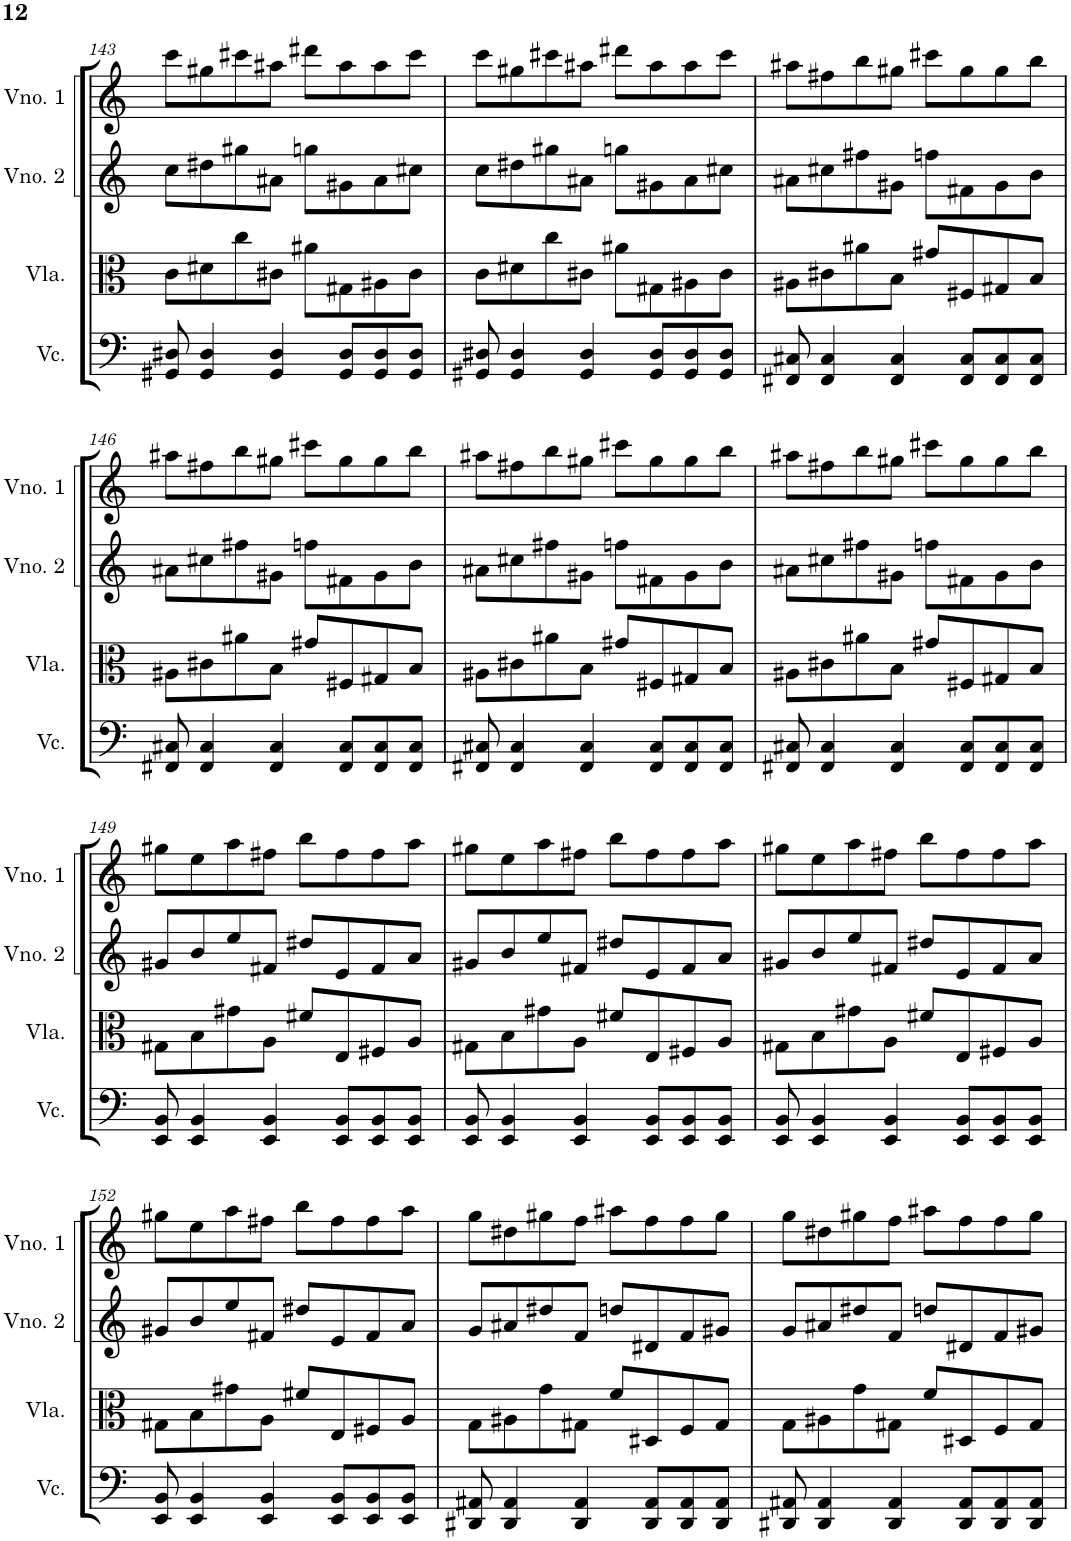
**kern	**kern	**kern	**kern
*part4	*part3	*part2	*part1
*staff4	*staff3	*staff2	*staff1
*I"Violoncelo	*I"Viola	*I"Violino 2	*I"Violino 1
*I'Vc.	*I'Vla.	*I'Vno. 2	*I'Vno. 1
!!LO:PB:g=z
*clefF4	*clefC3	*clefG2	*clefG2
*k[]	*k[]	*k[]	*k[]
*M4/4	*M4/4	*M4/4	*M4/4
=143	=143	=143	=143
8GG#X/ 8D#X/	8c\L	8cc\L	8ccc\L
4GG#/ 4D#/	8d#X\	8dd#X\	8gg#X\
.	8cc\	8gg#X\	8ccc#X\
4GG#/ 4D#/	8c#X\J	8a#X\J	8aa#X\J
.	8a#X\L	8ggn\L	8ddd#X\L
8GG#/ 8D#/L	8G#X\	8g#X\	8aa#\
8GG#/ 8D#/	8A#X\	8a#\	8aa#\
8GG#/ 8D#/J	8c#\J	8cc#X\J	8ccc#\J
=144	=144	=144	=144
8GG#X/ 8D#X/	8c\L	8cc\L	8ccc\L
4GG#/ 4D#/	8d#X\	8dd#X\	8gg#X\
.	8cc\	8gg#X\	8ccc#X\
4GG#/ 4D#/	8c#X\J	8a#X\J	8aa#X\J
.	8a#X\L	8ggn\L	8ddd#X\L
8GG#/ 8D#/L	8G#X\	8g#X\	8aa#\
8GG#/ 8D#/	8A#X\	8a#\	8aa#\
8GG#/ 8D#/J	8c#\J	8cc#X\J	8ccc#\J
=145	=145	=145	=145
8FF#X/ 8C#X/	8A#X\L	8a#X\L	8aa#X\L
4FF#/ 4C#/	8c#X\	8cc#X\	8ff#X\
.	8a#X\	8ff#X\	8bb\
4FF#/ 4C#/	8B\J	8g#X\J	8gg#X\J
.	8g#X/L	8ffn\L	8ccc#X\L
8FF#/ 8C#/L	8F#X/	8f#X\	8gg#\
8FF#/ 8C#/	8G#X/	8g#\	8gg#\
8FF#/ 8C#/J	8B/J	8b\J	8bb\J
!!LO:LB:g=z
=146	=146	=146	=146
8FF#X/ 8C#X/	8A#X\L	8a#X\L	8aa#X\L
4FF#/ 4C#/	8c#X\	8cc#X\	8ff#X\
.	8a#X\	8ff#X\	8bb\
4FF#/ 4C#/	8B\J	8g#X\J	8gg#X\J
.	8g#X/L	8ffn\L	8ccc#X\L
8FF#/ 8C#/L	8F#X/	8f#X\	8gg#\
8FF#/ 8C#/	8G#X/	8g#\	8gg#\
8FF#/ 8C#/J	8B/J	8b\J	8bb\J
=147	=147	=147	=147
8FF#X/ 8C#X/	8A#X\L	8a#X\L	8aa#X\L
4FF#/ 4C#/	8c#X\	8cc#X\	8ff#X\
.	8a#X\	8ff#X\	8bb\
4FF#/ 4C#/	8B\J	8g#X\J	8gg#X\J
.	8g#X/L	8ffn\L	8ccc#X\L
8FF#/ 8C#/L	8F#X/	8f#X\	8gg#\
8FF#/ 8C#/	8G#X/	8g#\	8gg#\
8FF#/ 8C#/J	8B/J	8b\J	8bb\J
=148	=148	=148	=148
8FF#X/ 8C#X/	8A#X\L	8a#X\L	8aa#X\L
4FF#/ 4C#/	8c#X\	8cc#X\	8ff#X\
.	8a#X\	8ff#X\	8bb\
4FF#/ 4C#/	8B\J	8g#X\J	8gg#X\J
.	8g#X/L	8ffn\L	8ccc#X\L
8FF#/ 8C#/L	8F#X/	8f#X\	8gg#\
8FF#/ 8C#/	8G#X/	8g#\	8gg#\
8FF#/ 8C#/J	8B/J	8b\J	8bb\J
!!LO:LB:g=z
=149	=149	=149	=149
8EE/ 8BB/	8G#X\L	8g#X/L	8gg#X\L
4EE/ 4BB/	8B\	8b/	8ee\
.	8g#X\	8ee/	8aa\
4EE/ 4BB/	8A\J	8f#X/J	8ff#X\J
.	8f#X/L	8dd#X/L	8bb\L
8EE/ 8BB/L	8E/	8e/	8ff#\
8EE/ 8BB/	8F#X/	8f#/	8ff#\
8EE/ 8BB/J	8A/J	8a/J	8aa\J
=150	=150	=150	=150
8EE/ 8BB/	8G#X\L	8g#X/L	8gg#X\L
4EE/ 4BB/	8B\	8b/	8ee\
.	8g#X\	8ee/	8aa\
4EE/ 4BB/	8A\J	8f#X/J	8ff#X\J
.	8f#X/L	8dd#X/L	8bb\L
8EE/ 8BB/L	8E/	8e/	8ff#\
8EE/ 8BB/	8F#X/	8f#/	8ff#\
8EE/ 8BB/J	8A/J	8a/J	8aa\J
=151	=151	=151	=151
8EE/ 8BB/	8G#X\L	8g#X/L	8gg#X\L
4EE/ 4BB/	8B\	8b/	8ee\
.	8g#X\	8ee/	8aa\
4EE/ 4BB/	8A\J	8f#X/J	8ff#X\J
.	8f#X/L	8dd#X/L	8bb\L
8EE/ 8BB/L	8E/	8e/	8ff#\
8EE/ 8BB/	8F#X/	8f#/	8ff#\
8EE/ 8BB/J	8A/J	8a/J	8aa\J
!!LO:LB:g=z
=152	=152	=152	=152
8EE/ 8BB/	8G#X\L	8g#X/L	8gg#X\L
4EE/ 4BB/	8B\	8b/	8ee\
.	8g#X\	8ee/	8aa\
4EE/ 4BB/	8A\J	8f#X/J	8ff#X\J
.	8f#X/L	8dd#X/L	8bb\L
8EE/ 8BB/L	8E/	8e/	8ff#\
8EE/ 8BB/	8F#X/	8f#/	8ff#\
8EE/ 8BB/J	8A/J	8a/J	8aa\J
=153	=153	=153	=153
8DD#X/ 8AA#X/	8G\L	8g/L	8gg\L
4DD#/ 4AA#/	8A#X\	8a#X/	8dd#X\
.	8g\	8dd#X/	8gg#X\
4DD#/ 4AA#/	8G#X\J	8f/J	8ff\J
.	8f/L	8ddn/L	8aa#X\L
8DD#/ 8AA#/L	8D#X/	8d#X/	8ff\
8DD#/ 8AA#/	8F/	8f/	8ff\
8DD#/ 8AA#/J	8G#/J	8g#X/J	8gg#\J
=154	=154	=154	=154
8DD#X/ 8AA#X/	8G\L	8g/L	8gg\L
4DD#/ 4AA#/	8A#X\	8a#X/	8dd#X\
.	8g\	8dd#X/	8gg#X\
4DD#/ 4AA#/	8G#X\J	8f/J	8ff\J
.	8f/L	8ddn/L	8aa#X\L
8DD#/ 8AA#/L	8D#X/	8d#X/	8ff\
8DD#/ 8AA#/	8F/	8f/	8ff\
8DD#/ 8AA#/J	8G#/J	8g#X/J	8gg#\J
=	=	=	=
*-	*-	*-	*-
